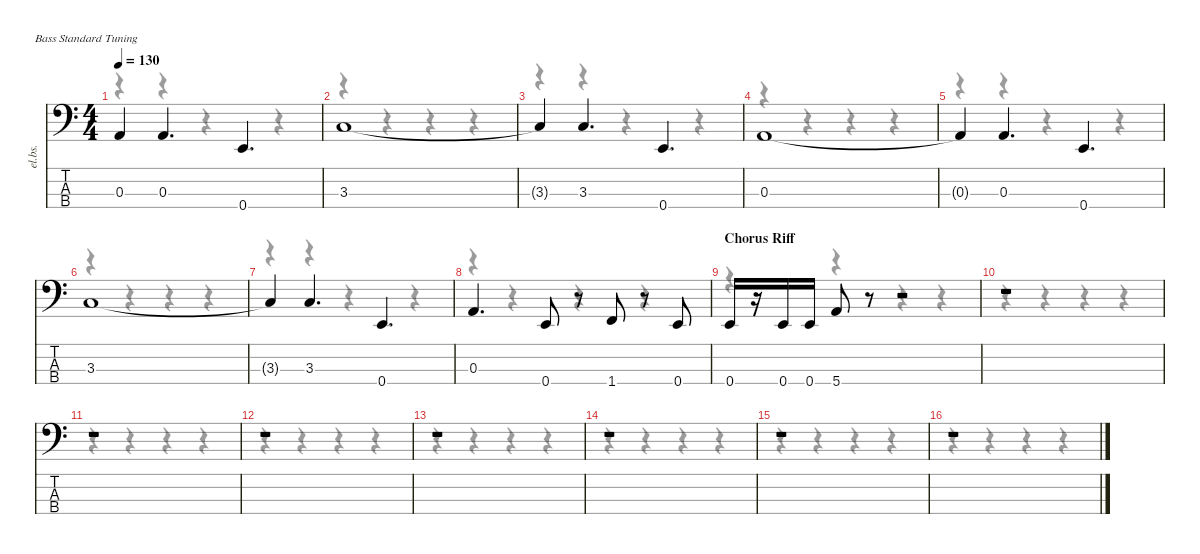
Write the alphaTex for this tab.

\defaultSystemsLayout 4
\hideDynamics
\bracketExtendMode nobrackets
\track ("Bass Fills" "el.bs.") {instrument electricbassfinger}
\staff {score tabs}
\tuning (G2 D2 A1 E1)
\voice
\ts (4 4)
\tempo 130
\clef f4
\ks c
0.3{t}.4{dy f} 0.3.4{d} 0.4.4{d} |
3.3.1 |
3.3{t}.4 3.3.4{d} 0.4.4{d} |
0.3.1 |
0.3{t}.4 0.3.4{d} 0.4.4{d} |
3.3.1 |
3.3{t}.4 3.3.4{d} 0.4.4{d} |
0.3.4{d} 0.4.8 r.8 1.4.8 r.8 0.4.8 |
\section ("" "Chorus Riff")
0.4.16 r.16 0.4.16 0.4.16 5.4.8 r.8 r.2 |
r.1 |
r.1 |
r.1 |
r.1 |
r.1 |
r.1 |
r.1
\voice
\clef f4
\ottava regular
\simile none
\ks c
r.4{dy mf} r.4 r.4 r.4 |
r.4 r.4 r.4 r.4 |
r.4 r.4 r.4 r.4 |
r.4 r.4 r.4 r.4 |
r.4 r.4 r.4 r.4 |
r.4 r.4 r.4 r.4 |
r.4 r.4 r.4 r.4 |
r.4 r.4 r.4 r.4 |
r.4 r.4 r.4 r.4 |
r.4 r.4 r.4 r.4 |
r.4 r.4 r.4 r.4 |
r.4 r.4 r.4 r.4 |
r.4 r.4 r.4 r.4 |
r.4 r.4 r.4 r.4 |
r.4 r.4 r.4 r.4 |
r.4 r.4 r.4 r.4
